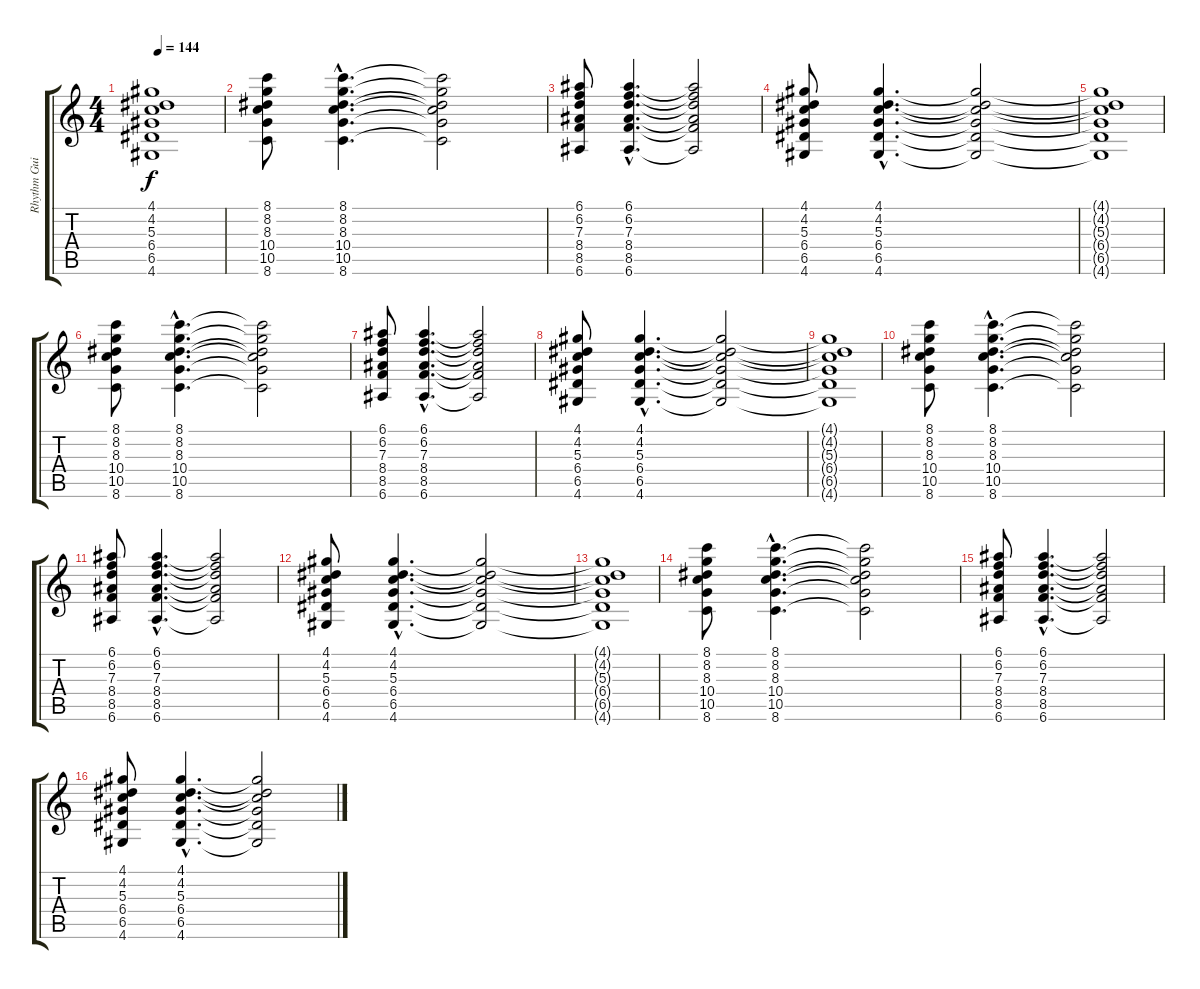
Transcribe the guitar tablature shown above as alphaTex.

\track ("Rhythm Guitar 2" "Rhythm Gui") {instrument overdrivenguitar}
\staff {score tabs}
\tuning (E4 B3 G3 D3 A2 E2) {hide}
\ts (4 4)
\tempo 144
\clef g2
\ks c
(4.1{t} 4.2{t} 5.3{t} 6.4{t} 6.5{t} 4.6{t}).1{dy f} |
(8.1 8.2 8.3 10.4 10.5 8.6).8{volume 7} (8.1{hac} 8.2{hac} 8.3{hac} 10.4{hac} 10.5{hac} 8.6{hac}).4{d} (8.1{t} 8.2{t} 8.3{t} 10.4{t} 10.5{t} 8.6{t}).2 |
(6.1 6.2 7.3 8.4 8.5 6.6).8 (6.1{hac} 6.2{hac} 7.3{hac} 8.4{hac} 8.5{hac} 6.6{hac}).4{d} (6.1{t} 6.2{t} 7.3{t} 8.4{t} 8.5{t} 6.6{t}).2 |
(4.1 4.2 5.3 6.4 6.5 4.6).8 (4.1{hac} 4.2{hac} 5.3{hac} 6.4{hac} 6.5{hac} 4.6{hac}).4{d} (4.1{t} 4.2{t} 5.3{t} 6.4{t} 6.5{t} 4.6{t}).2 |
(4.1{t} 4.2{t} 5.3{t} 6.4{t} 6.5{t} 4.6{t}).1 |
(8.1 8.2 8.3 10.4 10.5 8.6).8 (8.1{hac} 8.2{hac} 8.3{hac} 10.4{hac} 10.5{hac} 8.6{hac}).4{d} (8.1{t} 8.2{t} 8.3{t} 10.4{t} 10.5{t} 8.6{t}).2 |
(6.1 6.2 7.3 8.4 8.5 6.6).8 (6.1{hac} 6.2{hac} 7.3{hac} 8.4{hac} 8.5{hac} 6.6{hac}).4{d} (6.1{t} 6.2{t} 7.3{t} 8.4{t} 8.5{t} 6.6{t}).2 |
(4.1 4.2 5.3 6.4 6.5 4.6).8 (4.1{hac} 4.2{hac} 5.3{hac} 6.4{hac} 6.5{hac} 4.6{hac}).4{d} (4.1{t} 4.2{t} 5.3{t} 6.4{t} 6.5{t} 4.6{t}).2 |
(4.1{t} 4.2{t} 5.3{t} 6.4{t} 6.5{t} 4.6{t}).1 |
(8.1 8.2 8.3 10.4 10.5 8.6).8{volume 8} (8.1{hac} 8.2{hac} 8.3{hac} 10.4{hac} 10.5{hac} 8.6{hac}).4{d} (8.1{t} 8.2{t} 8.3{t} 10.4{t} 10.5{t} 8.6{t}).2 |
(6.1 6.2 7.3 8.4 8.5 6.6).8 (6.1{hac} 6.2{hac} 7.3{hac} 8.4{hac} 8.5{hac} 6.6{hac}).4{d} (6.1{t} 6.2{t} 7.3{t} 8.4{t} 8.5{t} 6.6{t}).2 |
(4.1 4.2 5.3 6.4 6.5 4.6).8 (4.1{hac} 4.2{hac} 5.3{hac} 6.4{hac} 6.5{hac} 4.6{hac}).4{d} (4.1{t} 4.2{t} 5.3{t} 6.4{t} 6.5{t} 4.6{t}).2 |
(4.1{t} 4.2{t} 5.3{t} 6.4{t} 6.5{t} 4.6{t}).1 |
(8.1 8.2 8.3 10.4 10.5 8.6).8 (8.1{hac} 8.2{hac} 8.3{hac} 10.4{hac} 10.5{hac} 8.6{hac}).4{d} (8.1{t} 8.2{t} 8.3{t} 10.4{t} 10.5{t} 8.6{t}).2 |
(6.1 6.2 7.3 8.4 8.5 6.6).8 (6.1{hac} 6.2{hac} 7.3{hac} 8.4{hac} 8.5{hac} 6.6{hac}).4{d} (6.1{t} 6.2{t} 7.3{t} 8.4{t} 8.5{t} 6.6{t}).2 |
(4.1 4.2 5.3 6.4 6.5 4.6).8 (4.1{hac} 4.2{hac} 5.3{hac} 6.4{hac} 6.5{hac} 4.6{hac}).4{d} (4.1{t} 4.2{t} 5.3{t} 6.4{t} 6.5{t} 4.6{t}).2
